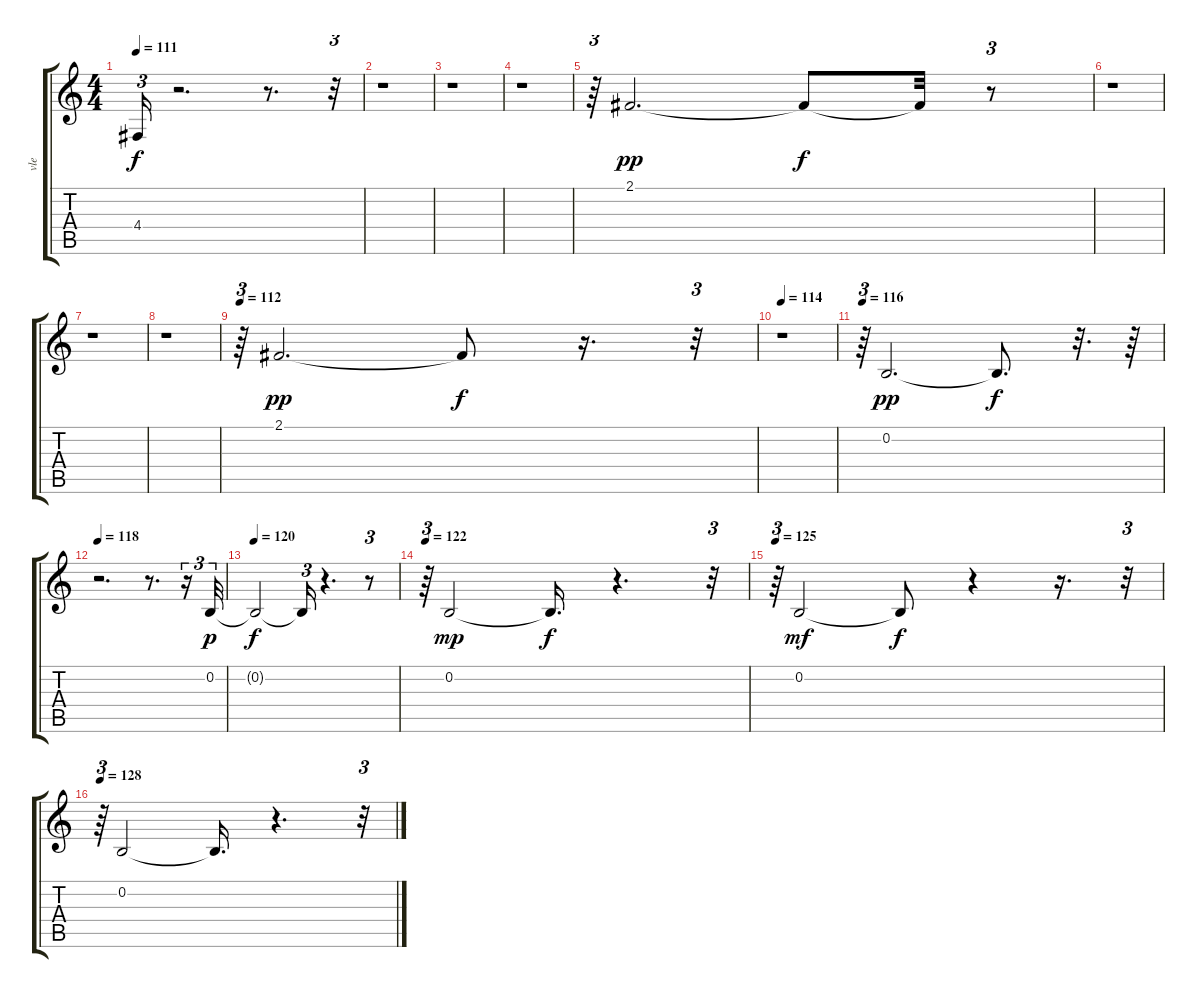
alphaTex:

\track ("vle" "vle") {instrument stringensemble2}
\staff {score tabs}
\tuning (E4 B3 G3 D3 A2 E2) {hide}
\ts (4 4)
\tempo 111
\clef g2
\ks c
4.4{t}.16{tu (3 2) dy f} r.2{d} r.8{d} r.32{tu (3 2)} |
r.1 |
r.1 |
r.1 |
r.64{tu (3 2)} 2.1.2{d dy pp} 2.1{t}.8{dy f} 2.1{t}.32 r.8{tu (3 2)} |
r.1 |
r.1 |
r.1 |
\tempo 112
r.64{tu (3 2)} 2.1.2{d dy pp} 2.1{t}.8{dy f} r.16{d} r.32{tu (3 2)} |
\tempo 114
r.1 |
\tempo 116
r.64{tu (3 2)} 0.2.2{d dy pp} 0.2{t}.8{d dy f} r.32{d} r.64 |
\tempo 118
r.2{d} r.8{d} r.16{tu (3 2)} 0.2.32{tu (3 2) dy p} |
\tempo 120
0.2{t}.2{dy f} 0.2{t}.16{tu (3 2)} r.4{d} r.8{tu (3 2)} |
\tempo 122
r.64{tu (3 2)} 0.2.2{dy mp} 0.2{t}.16{d dy f} r.4{d} r.32{tu (3 2)} |
\tempo 125
r.64{tu (3 2)} 0.2.2{dy mf} 0.2{t}.8{dy f} r.4 r.16{d} r.32{tu (3 2)} |
\tempo 128
r.64{tu (3 2)} 0.2.2 0.2{t}.16{d} r.4{d} r.32{tu (3 2)}
